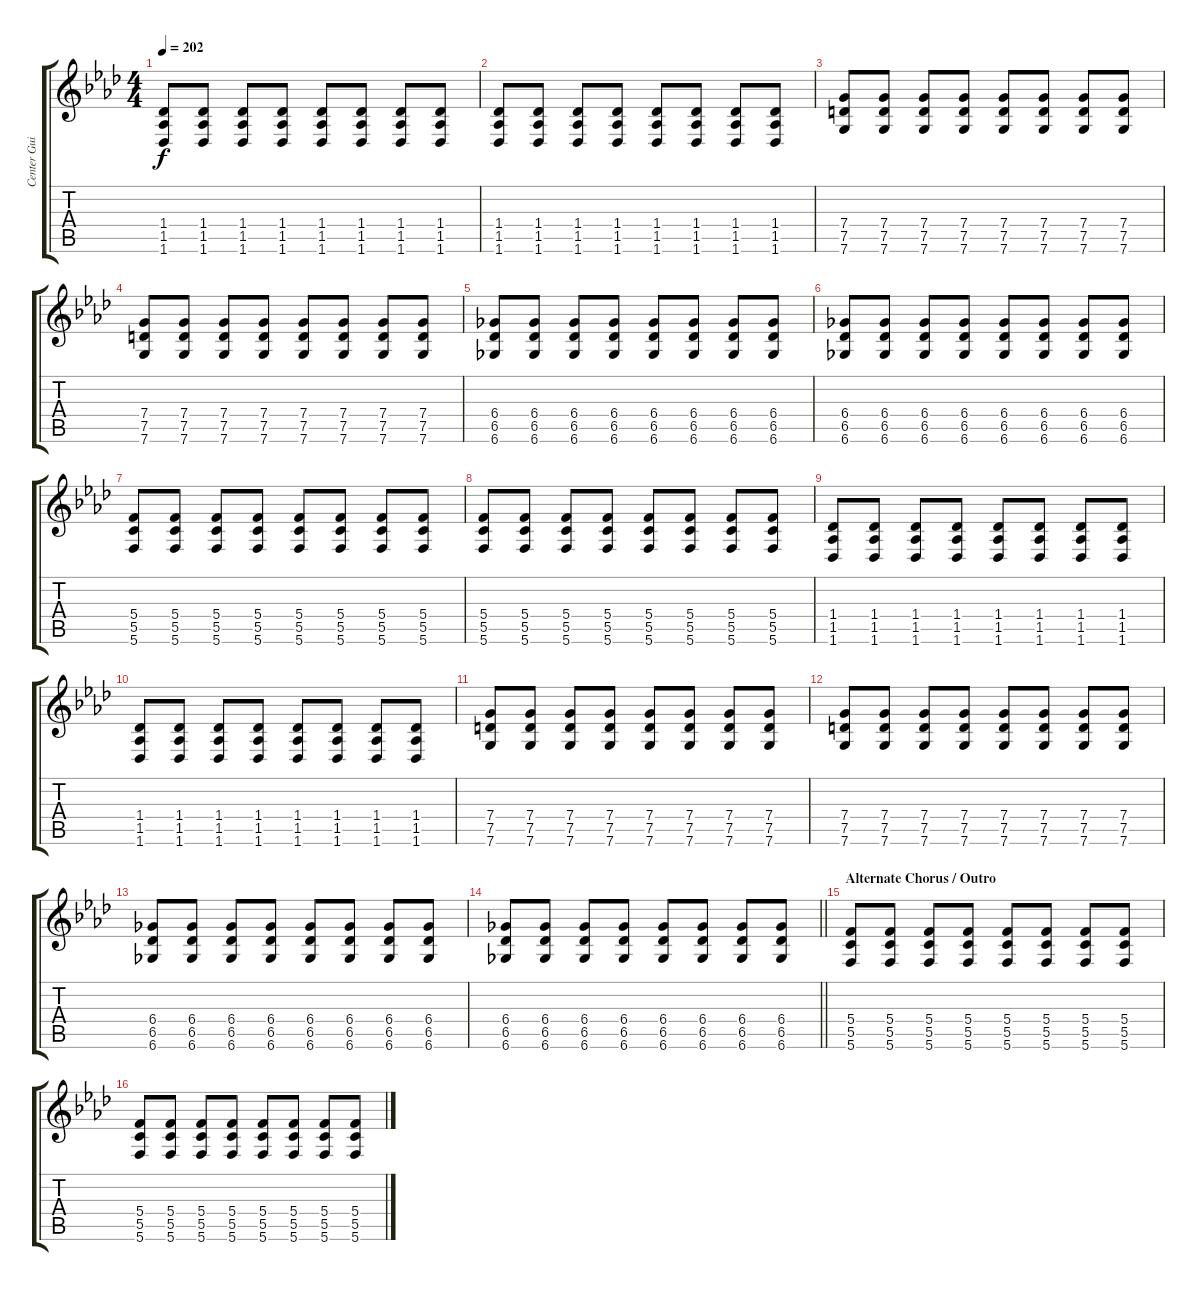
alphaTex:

\track ("Center Guitar" "Center Gui") {instrument overdrivenguitar}
\staff {score tabs}
\tuning (D4 A3 F3 C3 G2 C2) {hide}
\ts (4 4)
\tempo 202
\clef g2
\ks ab
(1.4 1.5 1.6).8{dy f} (1.4 1.5 1.6).8 (1.4 1.5 1.6).8 (1.4 1.5 1.6).8 (1.4 1.5 1.6).8 (1.4 1.5 1.6).8 (1.4 1.5 1.6).8 (1.4 1.5 1.6).8 |
(1.4 1.5 1.6).8 (1.4 1.5 1.6).8 (1.4 1.5 1.6).8 (1.4 1.5 1.6).8 (1.4 1.5 1.6).8 (1.4 1.5 1.6).8 (1.4 1.5 1.6).8 (1.4 1.5 1.6).8 |
(7.4 7.5 7.6).8 (7.4 7.5 7.6).8 (7.4 7.5 7.6).8 (7.4 7.5 7.6).8 (7.4 7.5 7.6).8 (7.4 7.5 7.6).8 (7.4 7.5 7.6).8 (7.4 7.5 7.6).8 |
(7.4 7.5 7.6).8 (7.4 7.5 7.6).8 (7.4 7.5 7.6).8 (7.4 7.5 7.6).8 (7.4 7.5 7.6).8 (7.4 7.5 7.6).8 (7.4 7.5 7.6).8 (7.4 7.5 7.6).8 |
(6.4 6.5 6.6).8 (6.4 6.5 6.6).8 (6.4 6.5 6.6).8 (6.4 6.5 6.6).8 (6.4 6.5 6.6).8 (6.4 6.5 6.6).8 (6.4 6.5 6.6).8 (6.4 6.5 6.6).8 |
(6.4 6.5 6.6).8 (6.4 6.5 6.6).8 (6.4 6.5 6.6).8 (6.4 6.5 6.6).8 (6.4 6.5 6.6).8 (6.4 6.5 6.6).8 (6.4 6.5 6.6).8 (6.4 6.5 6.6).8 |
(5.4 5.5 5.6).8 (5.4 5.5 5.6).8 (5.4 5.5 5.6).8 (5.4 5.5 5.6).8 (5.4 5.5 5.6).8 (5.4 5.5 5.6).8 (5.4 5.5 5.6).8 (5.4 5.5 5.6).8 |
(5.4 5.5 5.6).8 (5.4 5.5 5.6).8 (5.4 5.5 5.6).8 (5.4 5.5 5.6).8 (5.4 5.5 5.6).8 (5.4 5.5 5.6).8 (5.4 5.5 5.6).8 (5.4 5.5 5.6).8 |
(1.4 1.5 1.6).8 (1.4 1.5 1.6).8 (1.4 1.5 1.6).8 (1.4 1.5 1.6).8 (1.4 1.5 1.6).8 (1.4 1.5 1.6).8 (1.4 1.5 1.6).8 (1.4 1.5 1.6).8 |
(1.4 1.5 1.6).8 (1.4 1.5 1.6).8 (1.4 1.5 1.6).8 (1.4 1.5 1.6).8 (1.4 1.5 1.6).8 (1.4 1.5 1.6).8 (1.4 1.5 1.6).8 (1.4 1.5 1.6).8 |
(7.4 7.5 7.6).8 (7.4 7.5 7.6).8 (7.4 7.5 7.6).8 (7.4 7.5 7.6).8 (7.4 7.5 7.6).8 (7.4 7.5 7.6).8 (7.4 7.5 7.6).8 (7.4 7.5 7.6).8 |
(7.4 7.5 7.6).8 (7.4 7.5 7.6).8 (7.4 7.5 7.6).8 (7.4 7.5 7.6).8 (7.4 7.5 7.6).8 (7.4 7.5 7.6).8 (7.4 7.5 7.6).8 (7.4 7.5 7.6).8 |
(6.4 6.5 6.6).8 (6.4 6.5 6.6).8 (6.4 6.5 6.6).8 (6.4 6.5 6.6).8 (6.4 6.5 6.6).8 (6.4 6.5 6.6).8 (6.4 6.5 6.6).8 (6.4 6.5 6.6).8 |
\barLineRight lightlight
(6.4 6.5 6.6).8 (6.4 6.5 6.6).8 (6.4 6.5 6.6).8 (6.4 6.5 6.6).8 (6.4 6.5 6.6).8 (6.4 6.5 6.6).8 (6.4 6.5 6.6).8 (6.4 6.5 6.6).8 |
\section ("" "Alternate Chorus / Outro")
(5.4 5.5 5.6).8 (5.4 5.5 5.6).8 (5.4 5.5 5.6).8 (5.4 5.5 5.6).8 (5.4 5.5 5.6).8 (5.4 5.5 5.6).8 (5.4 5.5 5.6).8 (5.4 5.5 5.6).8 |
(5.4 5.5 5.6).8 (5.4 5.5 5.6).8 (5.4 5.5 5.6).8 (5.4 5.5 5.6).8 (5.4 5.5 5.6).8 (5.4 5.5 5.6).8 (5.4 5.5 5.6).8 (5.4 5.5 5.6).8
